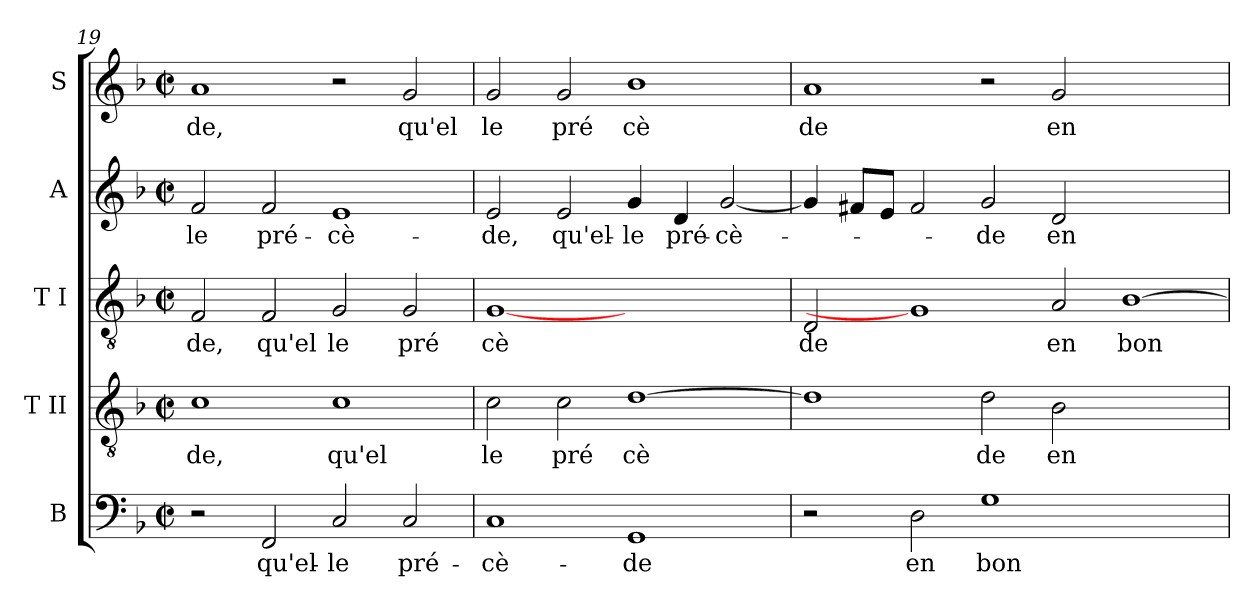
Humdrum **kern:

**kern	**text	**kern	**text	**kern	**text	**kern	**text	**kern	**text
*part5	*part5	*part4	*part4	*part3	*part3	*part2	*part2	*part1	*part1
*staff5	*staff5	*staff4	*staff4	*staff3	*staff3	*staff2	*staff2	*staff1	*staff1
*I"B	*	*I"T II	*	*I"T I	*	*I"A	*	*I"S	*
*clefF4	*	*clefGv2	*	*clefGv2	*	*clefG2	*	*clefG2	*
*k[b-]	*	*k[b-]	*	*k[b-]	*	*k[b-]	*	*k[b-]	*
*F:	*	*F:	*	*F:	*	*F:	*	*F:	*
*M2/2	*	*M2/2	*	*M2/2	*	*M2/2	*	*M2/2	*
*met(c|)	*	*met(c|)	*	*met(c|)	*	*met(c|)	*	*met(c|)	*
=19	=19	=19	=19	=19	=19	=19	=19	=19	=19
!	!	!	!LO:LY:b:cj	!	!LO:LY:b:cj	!	!LO:LY:b:cj	!	!LO:LY:b:cj
2r	.	1c	de,	2F/	de,	2f/	-le	1a	de,
!	!LO:LY:b:cj	!	!	!	!LO:LY:b:cj	!	!LO:LY:b:cj	!	!
2FF/	qu'el-	.	.	2F/	qu'el	2f/	pré-	.	.
!	!LO:LY:b:cj	!	!LO:LY:b:cj	!	!LO:LY:b:cj	!	!LO:LY:b:cj	!	!
2C/	-le	1c	qu'el	2G/	le	1e	-cè-	2r	.
!	!LO:LY:b:cj	!	!	!	!LO:LY:b:cj	!	!	!	!LO:LY:b:cj
2C/	pré-	.	.	2G/	pré	.	.	2g/	qu'el
=20	=20	=20	=20	=20	=20	=20	=20	=20	=20
!	!LO:LY:b:cj	!	!LO:LY:b:cj	!	!LO:LY:b:cj	!	!LO:LY:b:cj	!	!LO:LY:b:cj
1C	-cè-	2c\	le	[1G	cè	2e/	-de,	2g/	le
!	!	!	!LO:LY:b:cj	!	!	!	!LO:LY:b:cj	!	!LO:LY:b:cj
.	.	2c\	pré	.	.	2e/	qu'el-	2g/	pré
!	!LO:LY:b:cj	!	!LO:LY:b:cj	!	!	!	!LO:LY:b:cj	!	!LO:LY:b:cj
1GG	-de	[>1d	cè	1ryy	.	4g/	-le	1b-	cè
!	!	!	!	!	!	!	!LO:LY:b:cj	!	!
.	.	.	.	.	.	4d/	pré-	.	.
!	!	!	!	!	!	!	!LO:LY:b:cj	!	!
.	.	.	.	.	.	[<2g/	-cè-	.	.
=21	=21	=21	=21	=21	=21	=21	=21	=21	=21
!	!	!	!	!	!LO:LY:b:cj	!	!	!	!LO:LY:b:cj
2r	.	1d]	.	2D/	de	4g/]	.	1a	de
.	.	.	.	.	.	8f#/L	.	.	.
.	.	.	.	.	.	8e/J	.	.	.
!	!LO:LY:b:cj	!	!	!	!	!	!	!	!
2D\	en	.	.	1G]	.	2f#/	.	.	.
!	!LO:LY:b:cj	!	!LO:LY:b:cj	!	!	!	!LO:LY:b:cj	!	!
1G	bon-	2d\	de	.	.	2g/	-de	2r	.
!	!	!	!LO:LY:b:cj	!	!LO:LY:b:cj	!	!LO:LY:b:cj	!	!LO:LY:b:cj
.	.	2B-\	en	2A/	en	2d/	en	2g/	en
!	!	!	!	!	!LO:LY:b	!	!	!	!
1ryy	.	1ryy	.	[>1B-	bon	1ryy	.	1ryy	.
=	=	=	=	=	=	=	=	=	=
*-	*-	*-	*-	*-	*-	*-	*-	*-	*-
